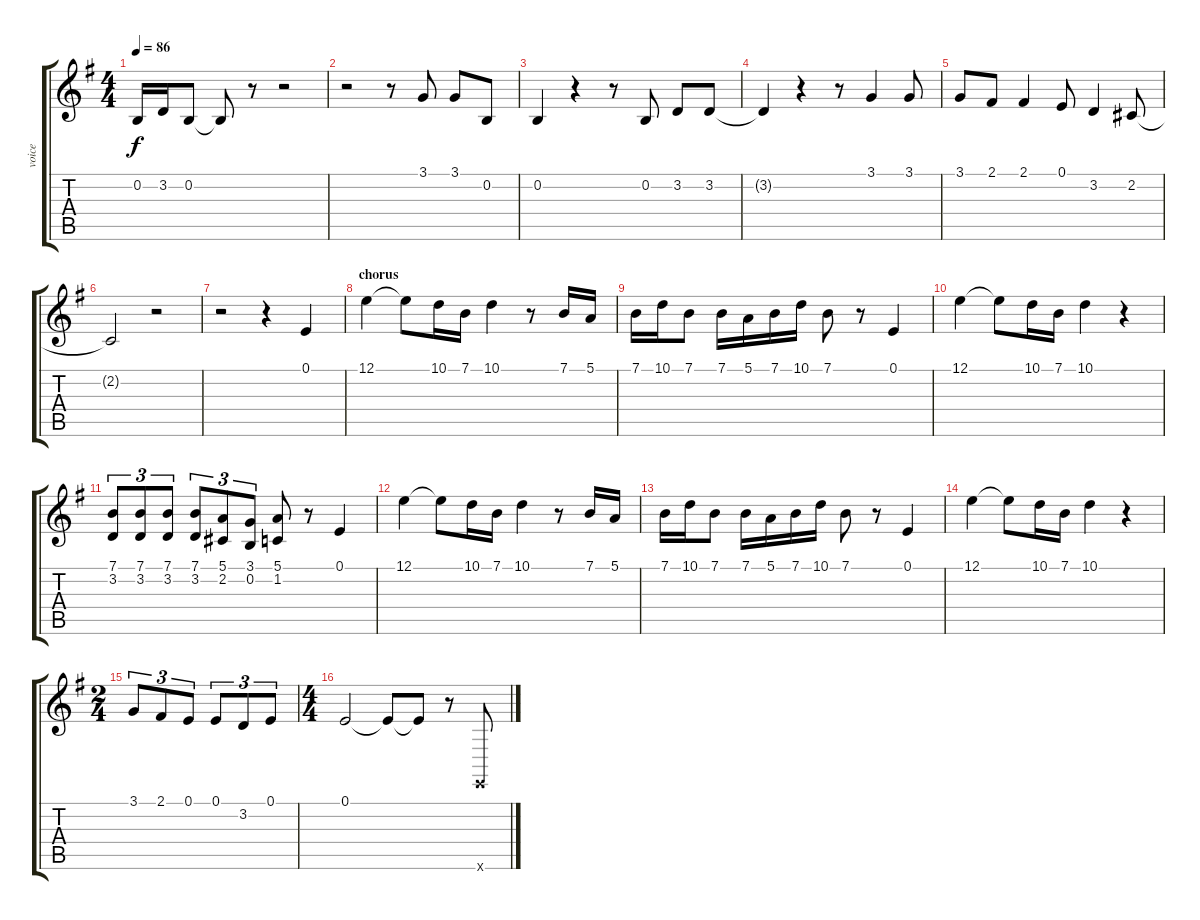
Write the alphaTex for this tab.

\track ("voice" "voice") {instrument tenorsax}
\staff {score tabs}
\tuning (E4 B3 G3 D3 A2 E2) {hide}
\ts (4 4)
\tempo 86
\clef g2
\ks eminor
0.2.16{dy f} 3.2.16 0.2.8 0.2{t}.8 r.8 r.2 |
r.2 r.8 3.1.8 3.1.8 0.2.8 |
0.2.4 r.4 r.8 0.2.8 3.2.8 3.2.8 |
3.2{t}.4 r.4 r.8 3.1.4 3.1.8 |
3.1.8 2.1.8 2.1.4 0.1.8 3.2.4 2.2.8 |
2.2{t}.2 r.2 |
r.2 r.4 0.1.4 |
\section ("" "chorus")
12.1.4 12.1{t}.8 10.1.16 7.1.16 10.1.4 r.8 7.1.16 5.1.16 |
7.1.16 10.1.16 7.1.8 7.1.16 5.1.16 7.1.16 10.1.16 7.1.8 r.8 0.1.4 |
12.1.4 12.1{t}.8 10.1.16 7.1.16 10.1.4 r.4 |
(7.1 3.2).8{tu (3 2)} (7.1 3.2).8{tu (3 2)} (7.1 3.2).8{tu (3 2)} (7.1 3.2).8{tu (3 2)} (5.1 2.2).8{tu (3 2)} (3.1 0.2).8{tu (3 2)} (5.1 1.2).8 r.8 0.1.4 |
12.1.4 12.1{t}.8 10.1.16 7.1.16 10.1.4 r.8 7.1.16 5.1.16 |
7.1.16 10.1.16 7.1.8 7.1.16 5.1.16 7.1.16 10.1.16 7.1.8 r.8 0.1.4 |
12.1.4 12.1{t}.8 10.1.16 7.1.16 10.1.4 r.4 |
\ts (2 4)
3.1.8{tu (3 2)} 2.1.8{tu (3 2)} 0.1.8{tu (3 2)} 0.1.8{tu (3 2)} 3.2.8{tu (3 2)} 0.1.8{tu (3 2)} |
\ts (4 4)
0.1.2 0.1{t}.8 0.1{t}.8 r.8 0.6{x}.8
